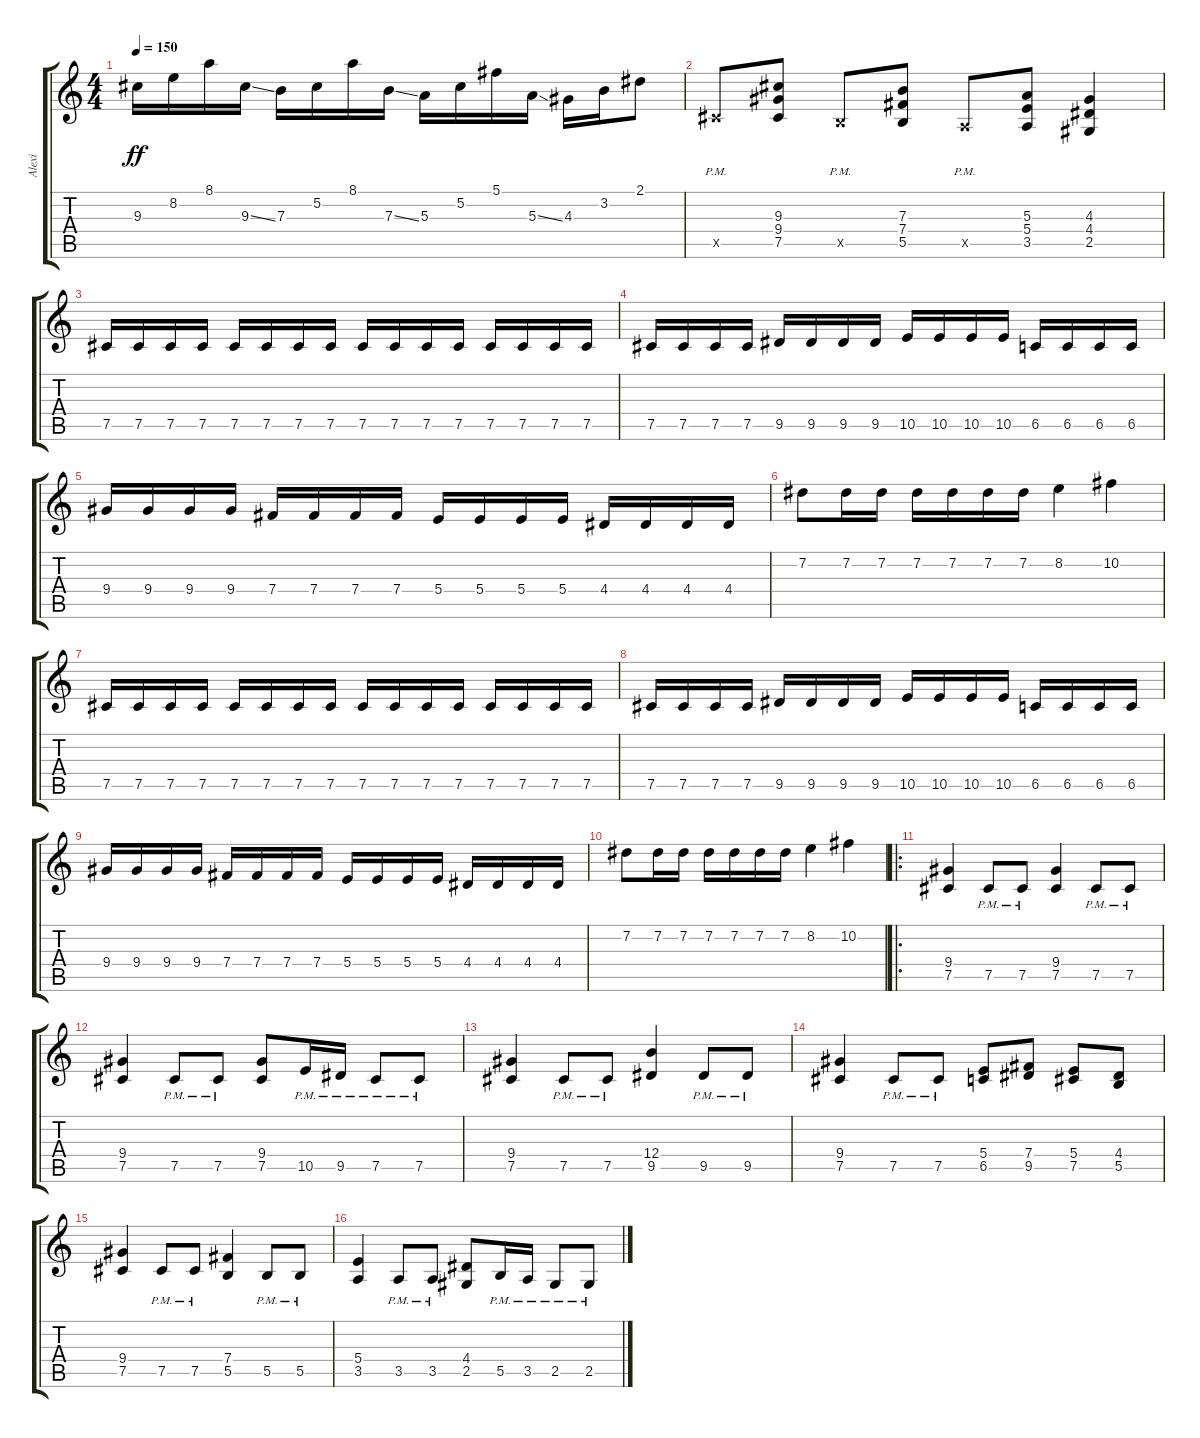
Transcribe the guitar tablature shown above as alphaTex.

\track ("Alexi" "Alexi") {instrument distortionguitar}
\staff {score tabs}
\tuning (Db4 Ab3 E3 B2 Gb2 Db2) {hide}
\ts (4 4)
\tempo 150
\clef g2
\ks c
9.3.16{dy ff} 8.2.16 8.1.16 9.3{ss}.16 7.3.16 5.2.16 8.1.16 7.3{ss}.16 5.3.16 5.2.16 5.1.16 5.3{ss}.16 4.3.16 3.2.16 2.1.8 |
7.5{pm x}.8 (9.3 9.4 7.5).8 5.5{pm x}.8 (7.3 7.4 5.5).8 3.5{pm x}.8 (5.3 5.4 3.5).8 (4.3 4.4 2.5).4 |
7.5.16 7.5.16 7.5.16 7.5.16 7.5.16 7.5.16 7.5.16 7.5.16 7.5.16 7.5.16 7.5.16 7.5.16 7.5.16 7.5.16 7.5.16 7.5.16 |
7.5.16 7.5.16 7.5.16 7.5.16 9.5.16 9.5.16 9.5.16 9.5.16 10.5.16 10.5.16 10.5.16 10.5.16 6.5.16 6.5.16 6.5.16 6.5.16 |
9.4.16 9.4.16 9.4.16 9.4.16 7.4.16 7.4.16 7.4.16 7.4.16 5.4.16 5.4.16 5.4.16 5.4.16 4.4.16 4.4.16 4.4.16 4.4.16 |
7.2.8 7.2.16 7.2.16 7.2.16 7.2.16 7.2.16 7.2.16 8.2.4 10.2.4 |
7.5.16 7.5.16 7.5.16 7.5.16 7.5.16 7.5.16 7.5.16 7.5.16 7.5.16 7.5.16 7.5.16 7.5.16 7.5.16 7.5.16 7.5.16 7.5.16 |
7.5.16 7.5.16 7.5.16 7.5.16 9.5.16 9.5.16 9.5.16 9.5.16 10.5.16 10.5.16 10.5.16 10.5.16 6.5.16 6.5.16 6.5.16 6.5.16 |
9.4.16 9.4.16 9.4.16 9.4.16 7.4.16 7.4.16 7.4.16 7.4.16 5.4.16 5.4.16 5.4.16 5.4.16 4.4.16 4.4.16 4.4.16 4.4.16 |
7.2.8 7.2.16 7.2.16 7.2.16 7.2.16 7.2.16 7.2.16 8.2.4 10.2.4 |
\ro
(9.4 7.5).4 7.5{pm}.8 7.5{pm}.8 (9.4 7.5).4 7.5{pm}.8 7.5{pm}.8 |
(9.4 7.5).4 7.5{pm}.8 7.5{pm}.8 (9.4 7.5).8 10.5{pm}.16 9.5{pm}.16 7.5{pm}.8 7.5{pm}.8 |
(9.4 7.5).4 7.5{pm}.8 7.5{pm}.8 (12.4 9.5).4 9.5{pm}.8 9.5{pm}.8 |
(9.4 7.5).4 7.5{pm}.8 7.5{pm}.8 (5.4 6.5).8 (7.4 9.5).8 (5.4 7.5).8 (4.4 5.5).8 |
(9.4 7.5).4 7.5{pm}.8 7.5{pm}.8 (7.4 5.5).4 5.5{pm}.8 5.5{pm}.8 |
(5.4 3.5).4 3.5{pm}.8 3.5{pm}.8 (4.4 2.5).8 5.5{pm}.16 3.5{pm}.16 2.5{pm}.8 2.5{pm}.8
